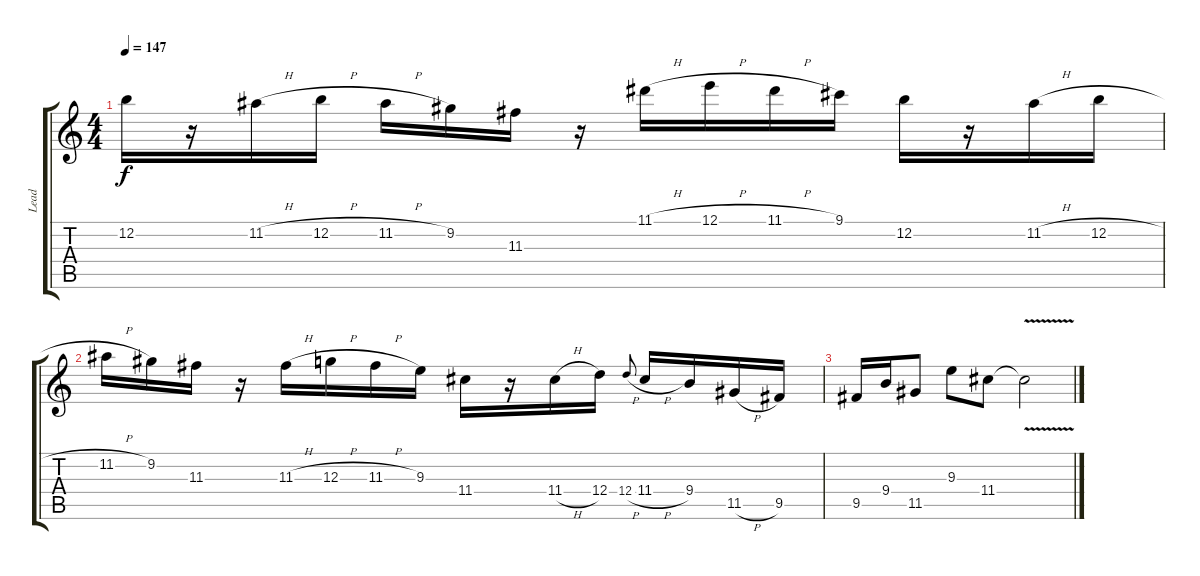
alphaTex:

\track ("Lead" "Lead") {instrument distortionguitar}
\staff {score tabs}
\tuning (E4 B3 G3 D3 A2 E2) {hide}
\ts (4 4)
\tempo 147
\clef g2
\ks c
12.2.16{dy f} r.16 11.2{h}.16 12.2{h}.16 11.2{h}.16 9.2.16 11.3.16 r.16 11.1{h}.16 12.1{h}.16 11.1{h}.16 9.1.16 12.2.16 r.16 11.2{h}.16 12.2{h}.16 |
11.2{h}.16 9.2.16 11.3.16 r.16 11.3{h}.16 12.3{h}.16 11.3{h}.16 9.3.16 11.4.16 r.16 11.4{h}.16 12.4.16 12.4{h}.8{gr onbeat} 11.4{h}.16 9.4.16 11.5{h}.16 9.5.16 |
9.5.16 9.4.16 11.5.8 9.3.8 11.4.8 11.4{v t}.2
